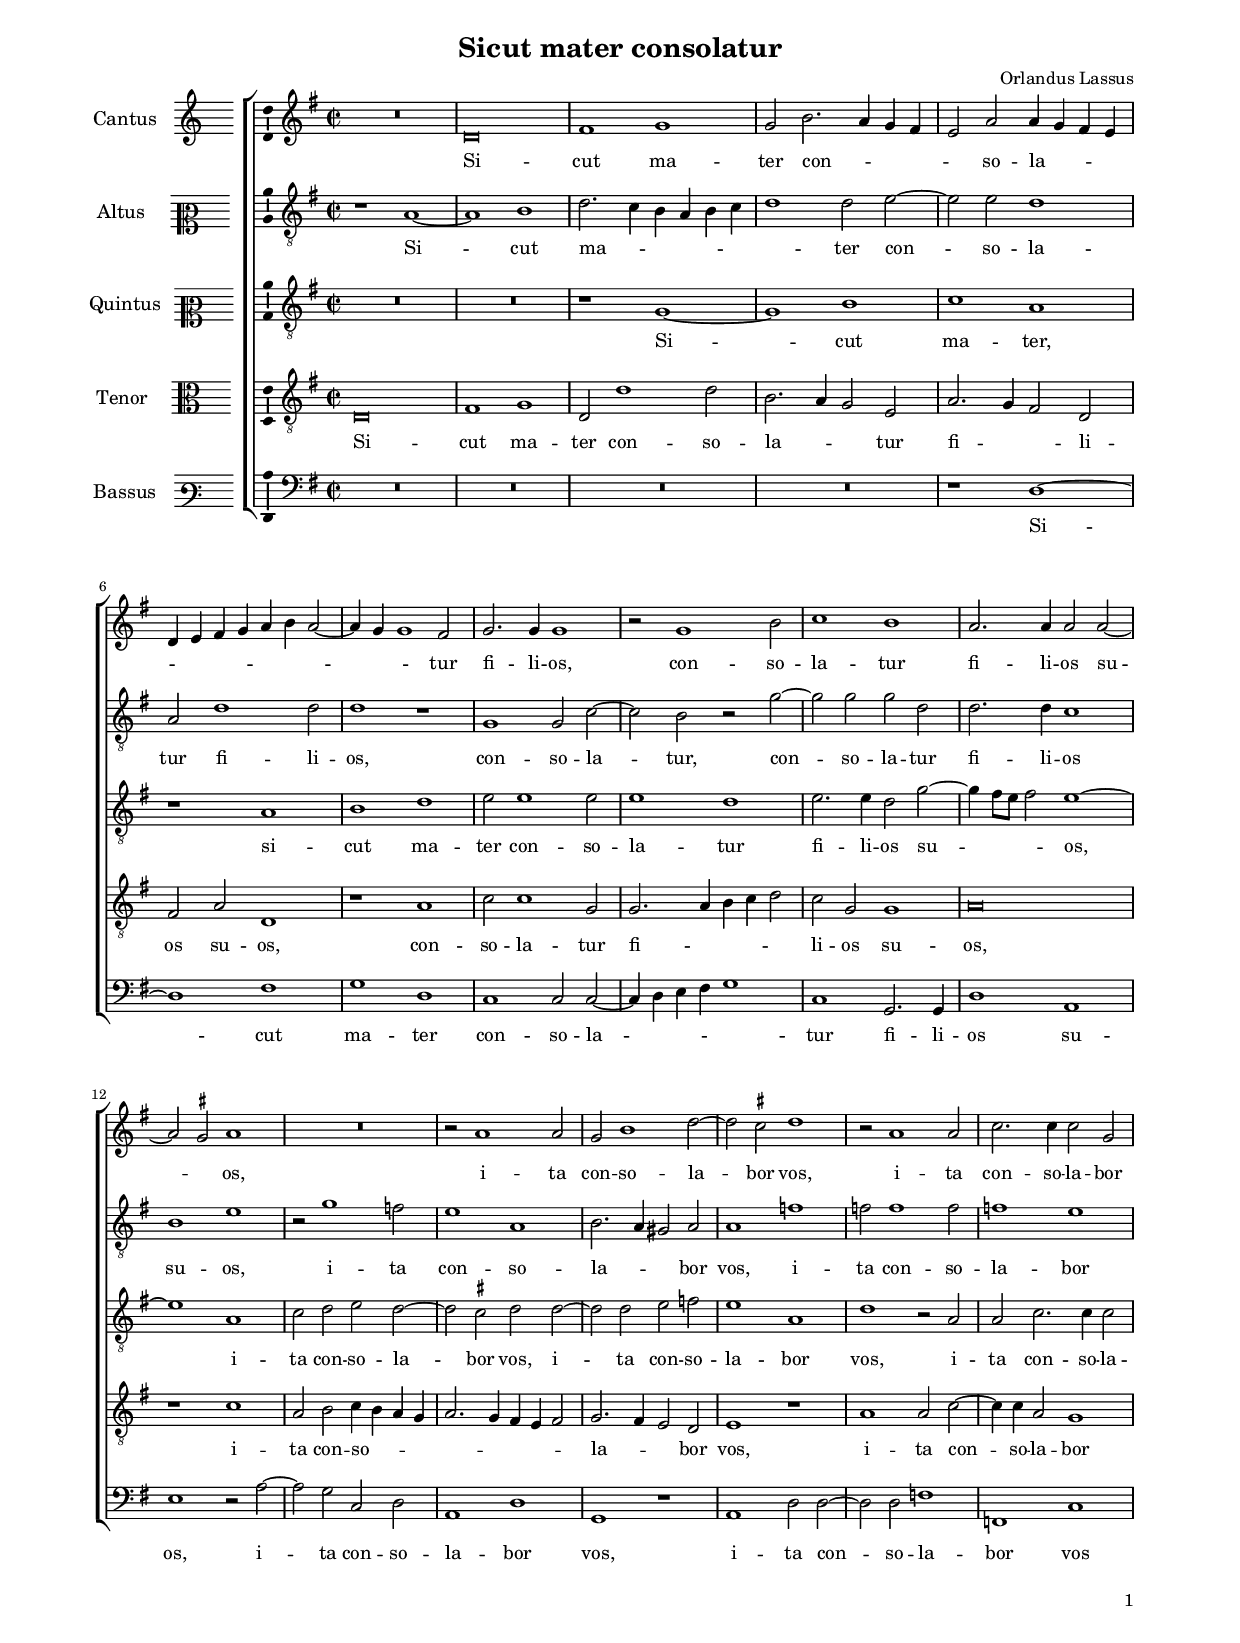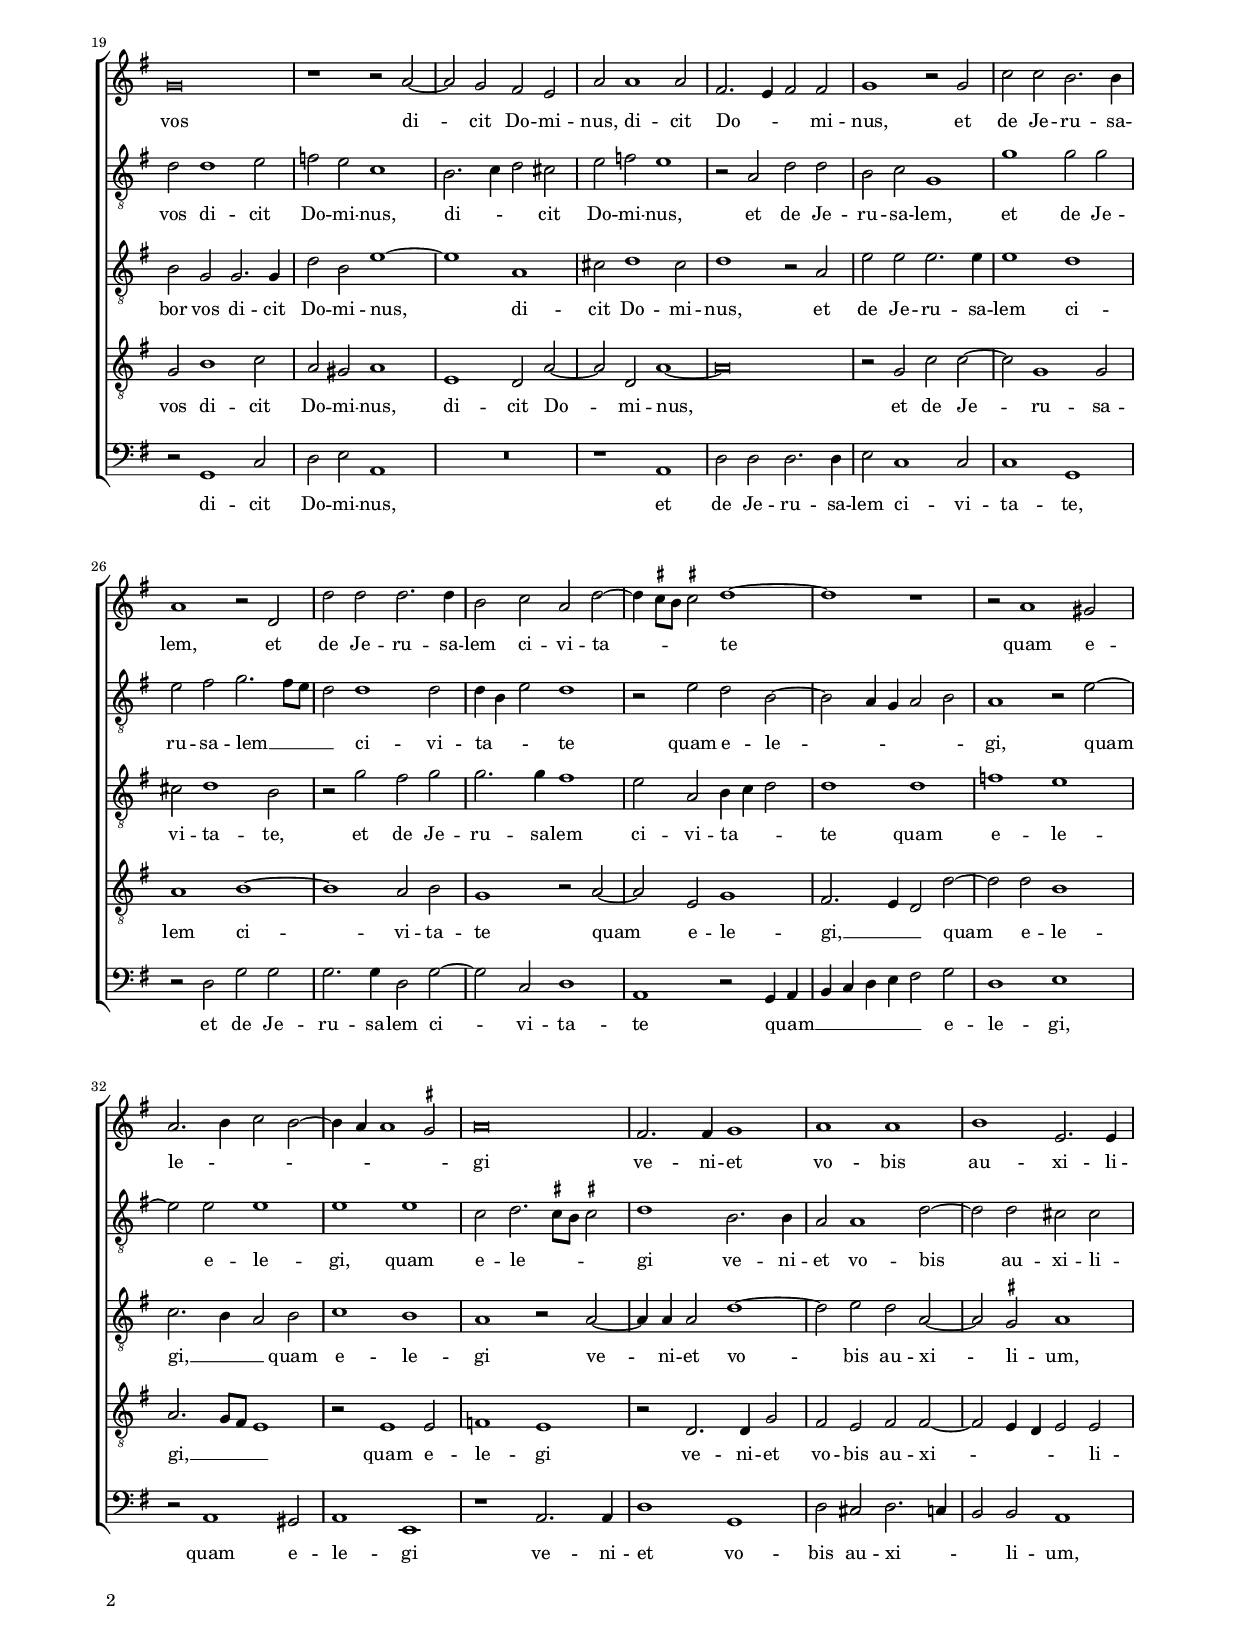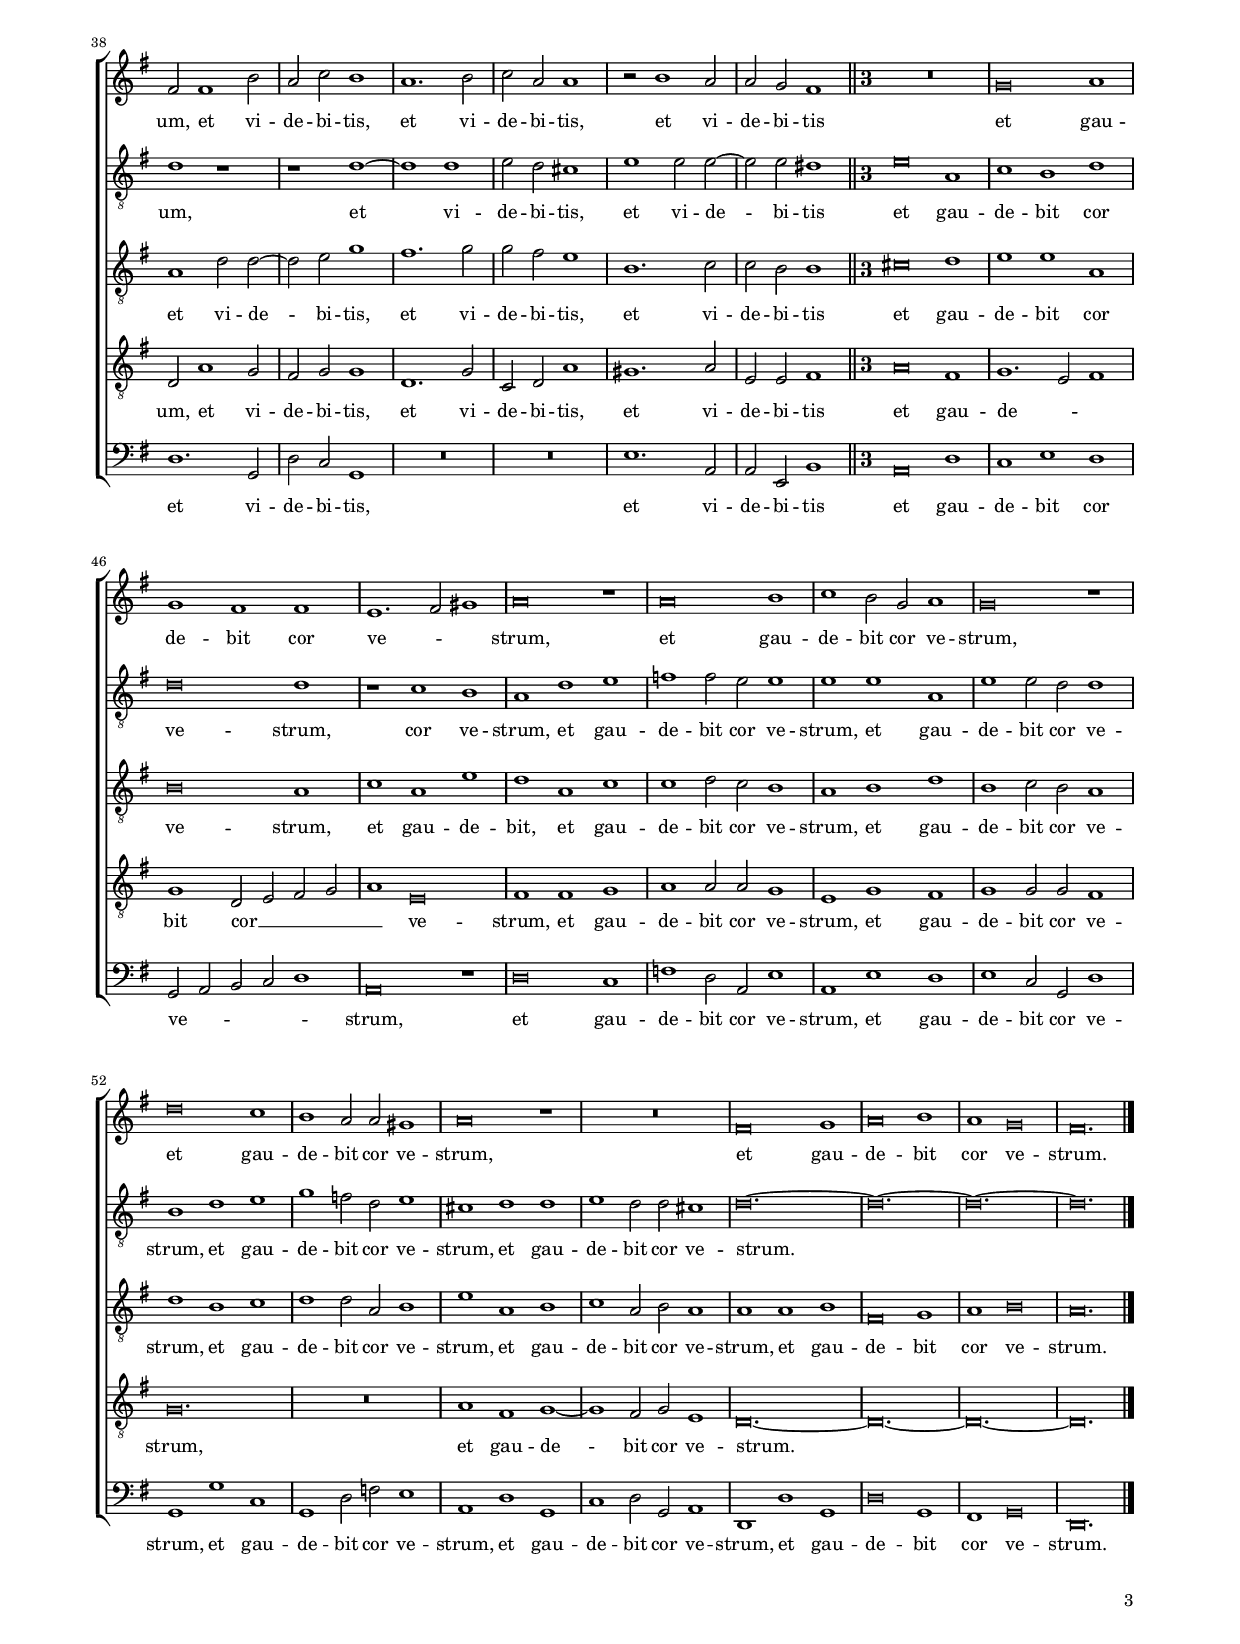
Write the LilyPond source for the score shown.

\header
{
  title="Sicut mater consolatur"
  composer="Orlandus Lassus"
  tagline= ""
}

\version "2.22.0"
\include "deutsch.ly"
#(set-global-staff-size 15)
#(ly:set-option 'point-and-click #f)

	
\paper
	{
	top-margin = 1.8 \cm
	bottom-margin = 1.2 \cm
	left-margin = 1.8 \cm
	right-margin = 1.8 \cm
	ragged-bottom = ##f
	ragged-last-bottom = ##t
	print-page-number = ##f
	system-system-spacing = #'((basic-distance . 17) (minimum-distance . 14) (padding . 7) (strechability . 150))
    oddFooterMarkup=\markup   \fill-line { "" \fromproperty #'page:page-number-string }
    evenFooterMarkup=\markup  \fill-line { \fromproperty #'page:page-number-string "" }
    last-bottom-spacing = #'((basic-distance . 12) (minimum-distance . 7) (padding . 4))
	systems-per-page = 3
    page-count = 3
%	min-systems-per-page = 3
	}

	
global = {
	\key c \major
	\time 2/2 \set Score.measureLength = #(ly:make-moment 2/1)
    \set Score.tempoHideNote = ##t
    \tempo 2 = 90
	\skip 1*2*43 \bar "||"
	\time 3/1 \once \override Score.TimeSignature.style = #'single-digit
    \tempo 1 = 135
	\skip 1*3*16 \bar "|."
	}

	ficta = { \once \set suggestAccidentals = ##t }
	
	forget = #(define-music-function (music) (ly:music?) #{
		\accidentalStyle forget
		$music
		\accidentalStyle default
		#})
        
        m = \melisma
        me = \melismaEnd


incipitcantus = \markup { \score {
	{
	\set Staff.instrumentName = \markup { \fontsize #1 "Cantus" }
	\key c \major
	\clef violin
	s4 \bar ""
	}
	\layout  {
	raggedright = ##t
    indent = 1.6 \cm
	line-width = 2.6\cm
	\context { \Staff \remove Time_signature_engraver }
	\override Staff.Clef.Y-extent = #'(0 . 0)
	}} \hspace #1 }
	
      
incipitaltus = \markup { \score {
	{
	\set Staff.instrumentName = \markup { \fontsize #1 "Altus" }
	\key c \major
	\clef mezzosoprano
	s4 \bar ""
	}
	\layout  {
	raggedright = ##t
    indent = 1.6 \cm
	line-width = 2.6\cm
	\context { \Staff \remove Time_signature_engraver }
	\override Staff.Clef.Y-extent = #'(0 . 0)
	}} \hspace #1 }
      
      
incipitquintus = \markup { \score {
	{
	\set Staff.instrumentName = \markup { \fontsize #1 "Quintus" }
	\key c \major
	\clef mezzosoprano
	s4 \bar ""
	}
	\layout  {
	raggedright = ##t
    indent = 1.6 \cm
	line-width = 2.6\cm
	\context { \Staff \remove Time_signature_engraver }
	\override Staff.Clef.Y-extent = #'(0 . 0)
	}} \hspace #1 }


incipittenor = \markup { \score {
	{
	\set Staff.instrumentName = \markup { \fontsize #1 "Tenor" }
	\key c \major
	\clef alto
	s4 \bar ""
	}
	\layout  {
	raggedright = ##t
    indent = 1.6 \cm
	line-width = 2.6\cm
	\context { \Staff \remove Time_signature_engraver }
	\override Staff.Clef.Y-extent = #'(0 . 0)
	}} \hspace #1 }
      
      
incipitbassus = \markup { \score {
	{
	\set Staff.instrumentName = \markup { \fontsize #1 "Bassus" }
	\key c \major
	\clef varbaritone
	s4 \bar ""
	}
	\layout  {
	raggedright = ##t
    indent = 1.6 \cm
	line-width = 2.6\cm
	\context { \Staff \remove Time_signature_engraver }
	\override Staff.Clef.Y-extent = #'(0 . 0)
	}} \hspace #1 }


cantus =  \relative c''
	{
	R\breve
	g\breve
	h1 c
	c2 e2. \m d4 c h
%5
	a2 \me d d4 \m c h a |
	g4 a h c d e d2~
	d4 c c1 \me h2
	c2. c4 c1
	r2 c1 e2
%10
	f1 e |
	d2. d4 d2 d~
	d2 \m \ficta cis \me d1
	R\breve
	r2 d1 d2
%15
	c2 e1 g2~ |
	g2 \ficta fis g1
	r2 d1 d2
	f2. f4 f2 c
	c\breve
%20
	r1 r2 d~ |
	d2 c h a
	d2 d1 d2
	h2. \m a4 h2 \me h
	c1 r2 c
%25
	f2 f e2. e4 |
	d1 r2 g,
	g'2 g g2. g4
	e2 f d g~
	g4 \m \ficta fis8 e \ficta fis!2 \me g1~
%30
	g1 r |
	r2 d1 cis2
	d2. \m e4 f2 e~
	e4 d d1 \ficta cis2 \me
	d\breve
%35
	h2. h4 c1 |
	d1 d
	e1 a,2. a4
	h2 h1 e2
	d2 f e1
%40
	d1. e2 |
	f2 d d1
	r2 e1 d2
	d2 c h1 | %  here starts 3/1 section
	R\breve.
%45
	c\breve d1 |
	c1 h h
	a1. \m h2 cis1 \me
	d\breve r1
	d\breve e1
%50
	f1 e2 c d1 |
	c\breve r1
	g'\breve f1
	e1 d2 d cis1
	d\breve r1
%55
	R\breve. |
	h\breve c1
	d\breve e1
	d1 c\breve
	h\breve. |
	}


altus =  \relative c'
        {
	r1 d~
	d1 e
	g2. \m f4 e d e f
	g1 \me g2 a~
%5
	a2 a g1 |
	d2 g1 g2
	g1 r
	c,1 c2 f~
	f2 e r c'~
%10
	c2 c c g |
	g2. g4 f1
	e1 a
	r2 c1 b2
	a1 d,
%15
	e2. \m d4 cis2 \me d |
	d1 b'
	b2 b1 b2
	b1 a
	g2 g1 a2
%20
	b2 a f1 |
	e2. \m f4 g2 \me fis
	a2 b a1
	r2 d, g g
	e2 f c1
%25
	c'1 c2 c |
	a2 h c2. \m h8 a
	g2 \me g1 g2
	g4 \m e a2 \me g1
	r2 a g e~
%30
	e2 \m d4 c d2 e \me |
	d1 r2 a'~
	a2 a a1
	a1 a
	f2 g2. \m \ficta fis8 e \ficta fis!2 \me
%35
	g1 e2. e4 |
	d2 d1 g2~
	g2 g fis fis
	g1 r
	r1 g~
%40
	g1 g |
	a2 g fis1
	a1 a2 a~
	a2 a gis1 | % here starts 3/1 section
	a\breve d,1
%45
	f1 e g |
	g\breve g1
	r1 f e
	d1 g a
	b1 b2 a a1
%50
	a1 a d, |
	a'1 a2 g g1
	e1 g a
	c1 b2 g a1
	fis1 g g
%55
	a1 g2 g fis1 |
	g\breve.~
	g\breve.~
	g\breve.~
	g\breve. |
	}


quintus =  \relative c'
	{
	R\breve
	R
	r1 c~
	c1 e
%5
	f1 d |
	r1 d
	e1 g
	a2 a1 a2
	a1 g
%10
	a2. a4 g2 c~ |
	c4 \m h8 a h2 \me a1~
	a1 d,
	f2 g a g~
	g2 \ficta fis g g~
%15
	g2 g a b |
	a1 d,
	g1 r2 d
	d2 f2. f4 f2
	e2 c c2. c4
%20
	g'2 e a1~ |
	a1 d,
	fis2 g1 fis2
	g1 r2 d
	a'2 a a2. a4
%25
	a1 g |
	fis2 g1 e2
	r2 c' h c
	c2. c4 h1
	a2 d, e4 \m f g2 \me
%30
	g1 g |
	b1 a
	f2. \m e4 d2 \me e
	f1 e
	d1 r2 d~
%35
	d4 d d2 g1~ |
	g2 a g d~
	d2 \ficta cis d1 
	d1 g2 g~
	g2 a c1
%40
	h1. c2 |
	c2 h a1
	e1. f2
	f2 e e1 | % here starts 3/1 section
	fis\breve g1
%45
	a1 a d, |
	e\breve d1
	f1 d a'
	g1 d f
	f1 g2 f e1
%50
	d1 e g |
	e1 f2 e d1
	g1 e f
	g1 g2 d e1
	a1 d, e
%55
	f1 d2 e d1 |
	d1 d e
	h\breve c1
	d1 e\breve
	d\breve. |
	}

	
tenor  =  \relative c'
	{
	g\breve
	h1 c
	g2 g'1 g2
	e2. \m d4 c2 \me a
%5
	d2. \m c4 h2 \me g |
	h2 d g,1
	r1 d'
	f2 f1 c2
	c2. \m d4 e f g2 \me
%10
	f2 c c1 |
	d\breve
	r1 f
	d2 e f4 \m e d c
	d2. c4 h a h2 \me
%15
	c2. \m h4 a2 \me g |
	a1 r
	d1 d2 f~
	f4 f d2 c1
	c2 e1 f2
%20
	d2 cis d1 |
	a1 g2 d'~
	d2 g, d'1~
	d\breve
	r2 c f f~
%25
	f2 c1 c2 |
	d1 e~
	e1 d2 e
	c1 r2 d~
	d2 a c1
%30
	h2. \m a4 g2 \me g'~ |
	g2 g e1
	d2. \m c8 h a1 \me
	r2 a1 a2
	b1 a
%35
	r2 g2. g4 c2 |
	h2 a h h~
	h2 \m a4 g a2 \me a
	g2 d'1 c2
	h2 c c1
%40
	g1. c2 |
	f,2 g d'1
	cis1. d2
	a2 a h1 | % here starts 3/1 section
	d\breve h1
%45
	c1. \m a2 h1 \me |
	c1 g2 \m a h c
	d1 \me a\breve
	h1 h c
	d1 d2 d c1
%50
	a1 c h |
	c1 c2 c h1
	c\breve.
	R\breve.
	d1 h c~
%55
	c1 h2 c a1 |
	g\breve.~
	g\breve.~
	g\breve.~
	g\breve. |
	}


bassus  =  \relative c
	{
	R\breve
	R\breve
	R\breve
	R\breve
%5
	r1 g'~ |
	g1 h
	c1 g
	f1 f2 f~
	f4 \m g a h c1 \me
%10
	f,1 c2. c4 |
	g'1 d
	a'1 r2 d~
	d2 c f, g
	d1 g
%15
	c,1 r |
	d1 g2 g~
	g2 g b1
	b,1 f'
	r2 c1 f2
%20
	g2 a d,1 |
	R\breve
	r1 d
	g2 g g2. g4
	a2 f1 f2
%25
	f1 c |
	r2 g' c c
	c2. c4 g2 c~
	c2 f, g1
	d1 r2 c4 \m d
%30
	e4 f g a h2 \me c |
	g1 a
	r2 d,1 cis2
	d1 a
	r1 d2. d4
%35
	g1 c, |
	g'2 fis g2. \m f4
	e2 \me e d1
	g1. c,2
	g'2 f c1
%40
	R\breve |
	R\breve
	a'1. d,2
	d2 a e'1 | % here starts 3/1 section
	d\breve g1
%45
	f1 a g |
	c,2 \m d e f g1 \me
	d\breve r1
	g\breve f1
	b1 g2 d a'1
%50
	d,1 a' g |
	a1 f2 c g'1
	c,1 c' f, 
	c1 g'2 b a1
	d,1 g c,
%55
	f1 g2 c, d1 |
	g,1 g' c,
	g'\breve c,1
	h1 c\breve
	g\breve. |
	}
	
lyricscantus = \lyricmode {
	Si -- cut ma -- ter con -- so -- la -- tur fi -- li -- os,
	con -- so -- la -- tur fi -- li -- os su -- os,
	i -- ta con -- so -- la -- bor vos,
	i -- ta con -- so -- la -- bor vos
	di -- cit Do -- mi -- nus,
	di -- cit Do -- mi -- nus,
	et de Je -- ru -- sa -- lem,
	et de Je -- ru -- sa -- lem ci -- vi -- ta -- te quam e -- le -- gi
	ve -- ni -- et vo -- bis au -- xi -- li -- um,
	et vi -- de -- bi -- tis,
	et vi -- de -- bi -- tis,
	et vi -- de -- bi -- tis
	et gau -- de -- bit cor ve -- strum,
	et gau -- de -- bit cor ve -- strum,
	et gau -- de -- bit cor ve -- strum,
	et gau -- de -- bit cor ve -- strum.
	}
	
	
lyricsaltus = \lyricmode {
	Si -- cut ma -- ter con -- so -- la -- tur fi -- li -- os,
	con -- so -- la -- tur,
	con -- so -- la -- tur fi -- li -- os su -- os,
	i -- ta con -- so -- la -- bor vos,
	i -- ta con -- so -- la -- bor vos
	di -- cit Do -- mi -- nus,
	di -- cit Do -- mi -- nus,
	et de Je -- ru -- sa -- lem,
	et de Je -- ru -- sa -- lem __ ci -- vi -- ta -- te quam e -- le -- gi,
	quam e -- le -- gi,
	quam e -- le -- gi
	ve -- ni -- et vo -- bis au -- xi -- li -- um,
	et vi -- de -- bi -- tis,
	et vi -- de -- bi -- tis
	et gau -- de -- bit cor ve -- strum,
	cor ve -- strum,
	et gau -- de -- bit cor ve -- strum,
	et gau -- de -- bit cor ve -- strum,
	et gau -- de -- bit cor ve -- strum,
	et gau -- de -- bit cor ve -- strum.
	}
	

lyricsquintus = \lyricmode {
	Si -- cut ma -- ter,
	si -- cut ma -- ter con -- so -- la -- tur fi -- li -- os su -- os,
	i -- ta con -- so -- la -- bor vos,
	i -- ta con -- so -- la -- bor vos,
	i -- ta con -- so -- la -- bor vos
	di -- cit Do -- mi -- nus,
	di -- cit Do -- mi -- nus,
	et de Je -- ru -- sa -- lem ci -- vi -- ta -- te,
	et de Je -- ru -- sa -- lem ci -- vi -- ta -- te quam e -- le -- gi, __
	quam e -- le -- gi
	ve -- ni -- et vo -- bis au -- xi -- li -- um,
	et vi -- de -- bi -- tis,
	et vi -- de -- bi -- tis,
	et vi -- de -- bi -- tis
	et gau -- de -- bit cor ve -- strum,
	et gau -- de -- bit,
	et gau -- de -- bit cor ve -- strum,
	et gau -- de -- bit cor ve -- strum,
	et gau -- de -- bit cor ve -- strum,
	et gau -- de -- bit cor ve -- strum,
	et gau -- de -- bit cor ve -- strum.
	}

	
lyricstenor = \lyricmode {
	Si -- cut ma -- ter con -- so -- la -- tur fi -- li -- os su -- os,
	con -- so -- la -- tur fi -- li -- os su -- os,
	i -- ta con -- so -- la -- bor vos,
	i -- ta con -- so -- la -- bor vos
	di -- cit Do -- mi -- nus,
	di -- cit Do -- mi -- nus,
	et de Je -- ru -- sa -- lem ci -- vi -- ta -- te quam e -- le -- gi, __
	quam e -- le -- gi, __
	quam e -- le -- gi
	ve -- ni -- et vo -- bis au -- xi -- li -- um,
	et vi -- de -- bi -- tis,
	et vi -- de -- bi -- tis,
	et vi -- de -- bi -- tis
	et gau -- de -- bit cor __ ve -- strum,
	et gau -- de -- bit cor ve -- strum,
	et gau -- de -- bit cor ve -- strum,
	et gau -- de -- bit cor ve -- strum.
	}
	
	
lyricsbassus = \lyricmode {
	Si -- cut ma -- ter con -- so -- la -- tur fi -- li -- os su -- os,
	i -- ta con -- so -- la -- bor vos,
	i -- ta con -- so -- la -- bor vos
	di -- cit Do -- mi -- nus,
	et de Je -- ru -- sa -- lem ci -- vi -- ta -- te,
	et de Je -- ru -- sa -- lem ci -- vi -- ta -- te quam __ e -- le -- gi,
	quam e -- le -- gi
	ve -- ni -- et vo -- bis au -- xi -- li -- um,
	et vi -- de -- bi -- tis,
	et vi -- de -- bi -- tis
	et gau -- de -- bit cor ve -- strum,
	et gau -- de -- bit cor ve -- strum,
	et gau -- de -- bit cor ve -- strum,
	et gau -- de -- bit cor ve -- strum,
	et gau -- de -- bit cor ve -- strum,
	et gau -- de -- bit cor ve -- strum.
	}
	

\score
{  
    \transpose c g, {
	\new ChoirStaff \with { \override StaffGrouper.staff-staff-spacing.basic-distance = #12 }
	<<
	
	\new Staff << \global
	\new Voice="v1" {
		\set Staff.instrumentName=\incipitcantus
		\set Staff.midiInstrument = "reed organ"
		\clef violin
		\cantus }
	\new Lyrics \lyricsto "v1" {\lyricscantus }
	>>

	
	\new Staff << \global
	\new Voice="v2" {
		\set Staff.instrumentName=\incipitaltus
		\set Staff.midiInstrument = "reed organ"
		\clef "G_8" 
		\altus}
	\new Lyrics \lyricsto "v2" {\lyricsaltus }
	>>


	\new Staff << \global
	\new Voice="v5" {
		\set Staff.instrumentName=\incipitquintus
		\set Staff.midiInstrument = "reed organ"
		\clef "G_8"
		\quintus}
	\new Lyrics \lyricsto "v5" {\lyricsquintus }
	>>


	\new Staff << \global
	\new Voice="v3" {
		\set Staff.instrumentName=\incipittenor
		\set Staff.midiInstrument = "reed organ"
		\clef "G_8"
		\tenor }
	\new Lyrics \lyricsto "v3" {\lyricstenor }
	>>

	
	\new Staff << \global
	\new Voice="v4" {
		\set Staff.instrumentName=\incipitbassus
		\set Staff.midiInstrument = "reed organ"
		\clef bass 
		\bassus }
	\new Lyrics \lyricsto "v4" {\lyricsbassus}
	>>
	
	>>
    } % transpose
		
	\layout
	{
	indent = 2.5\cm
	\context { \Lyrics \override VerticalAxisGroup.nonstaff-relatedstaff-spacing.padding = #1.4 }
%	\context { \Lyrics \override LyricText.font-size = #1 }
	\context { \Staff \override TimeSignature.break-visibility = #end-of-line-invisible }
	\context { \Staff \consists "Ambitus_engraver" }
	\context { \Score \override BarNumber.padding = #2 }
	\context { \Voice \override NoteHead.style = #'baroque }
	}
	
\midi
	{
	}
	
}


% EOF
